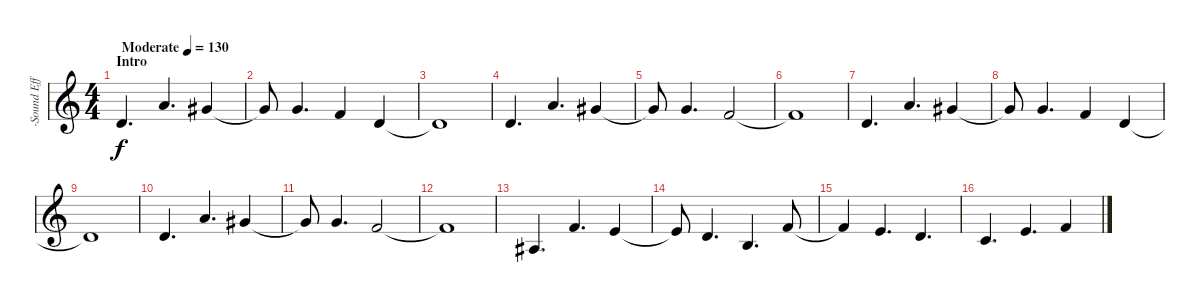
\track ("-Sound Effects/Piano-" "-Sound Eff") {instrument vibraphone}
\staff {score}
\tuning (E4 B3 G3 D3 A2 D2) {hide}
\ts (4 4)
\section ("" "Intro")
\tempo (130 "Moderate")
\clef g2
\ks c
3.2.4{d dy f instrument vibraphone} 10.2.4{d} 9.2.4 |
9.2{t}.8 8.2.4{d} 6.2.4 3.2.4 |
3.2{t}.1 |
3.2.4{d} 10.2.4{d} 9.2.4 |
9.2{t}.8 8.2.4{d} 6.2.2 |
6.2{t}.1 |
3.2.4{d} 10.2.4{d} 9.2.4 |
9.2{t}.8 8.2.4{d} 6.2.4 3.2.4 |
3.2{t}.1 |
3.2.4{d} 10.2.4{d} 9.2.4 |
9.2{t}.8 8.2.4{d} 6.2.2 |
6.2{t}.1 |
8.4.4{d} 6.2.4{d} 5.2.4 |
5.2{t}.8 3.2.4{d} 4.3.4{d} 6.2.8 |
6.2{t}.4 5.2.4{d} 3.2.4{d} |
5.3.4{d} 5.2.4{d} 6.2.4
